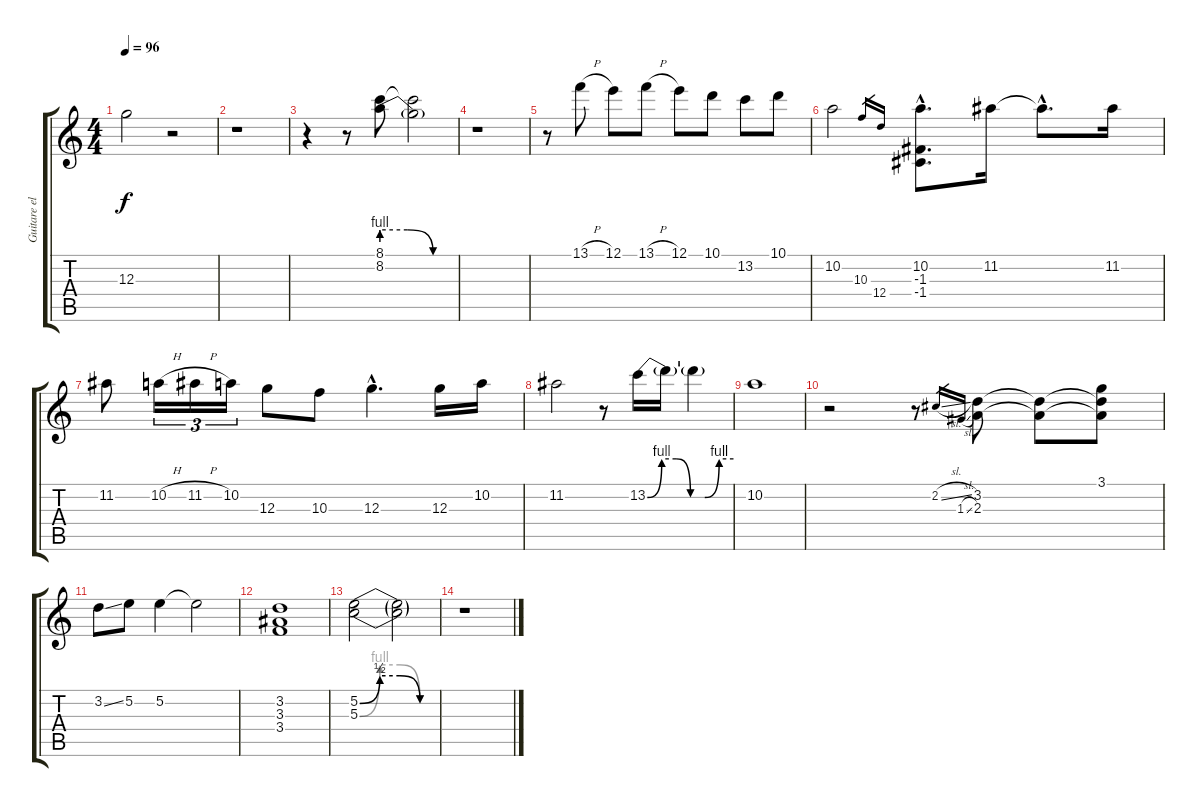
\track ("Guitare elec 1" "Guitare el") {instrument electricguitarjazz}
\staff {score tabs}
\tuning (E4 B3 G3 D3 A2 E2) {hide}
\ts (4 4)
\tempo 96
\clef g2
\ks c
12.3{t}.2{dy f} r.2 |
r.1 |
r.4 r.8 (8.1 8.2{be (custom 0 4 20 4 40 0 60 0)}).8 (8.1{t} 8.2{t}).2 |
r.1 |
r.8 13.1{h}.8 12.1.8 13.1{h}.8 12.1.8 10.1.8 13.2.8 10.1.8 |
10.2.2 10.3.16{gr} 12.4.16{gr} (10.2{hac} -1.3{hac} -1.4{hac}).8{d} 11.2.16 11.2{hac t}.8{d} 11.2.16 |
11.2.8 10.2{h}.16{tu (3 2)} 11.2{h}.16{tu (3 2)} 10.2.16{tu (3 2)} 12.3.8 10.3.8 12.3{hac}.4{d} 12.3.16 10.2.16 |
11.2.2 r.8 13.2{be (custom 0 0 10 4 20 4 30 0 40 0 50 4 60 4)}.16 13.2{t}.16 13.2{t}.4 |
10.2.1 |
r.2 r.8 2.2{sl}.16{gr} 1.3{sl}.16{gr} (3.2 2.3).8 (3.2{t} 2.3{t}).8 (3.1 3.2{t} 2.3{t}).8 |
3.2{ss}.8 5.2.8 5.2.4 5.2{t}.2 |
(3.2 3.3 3.4).1 |
(5.2{be (custom 0 0 15 2 30 2 45 0 60 0)} 5.3{be (custom 0 0 15 4 30 4 45 0 60 0)}).2 (5.2{t} 5.3{t}).2 |
r.1
